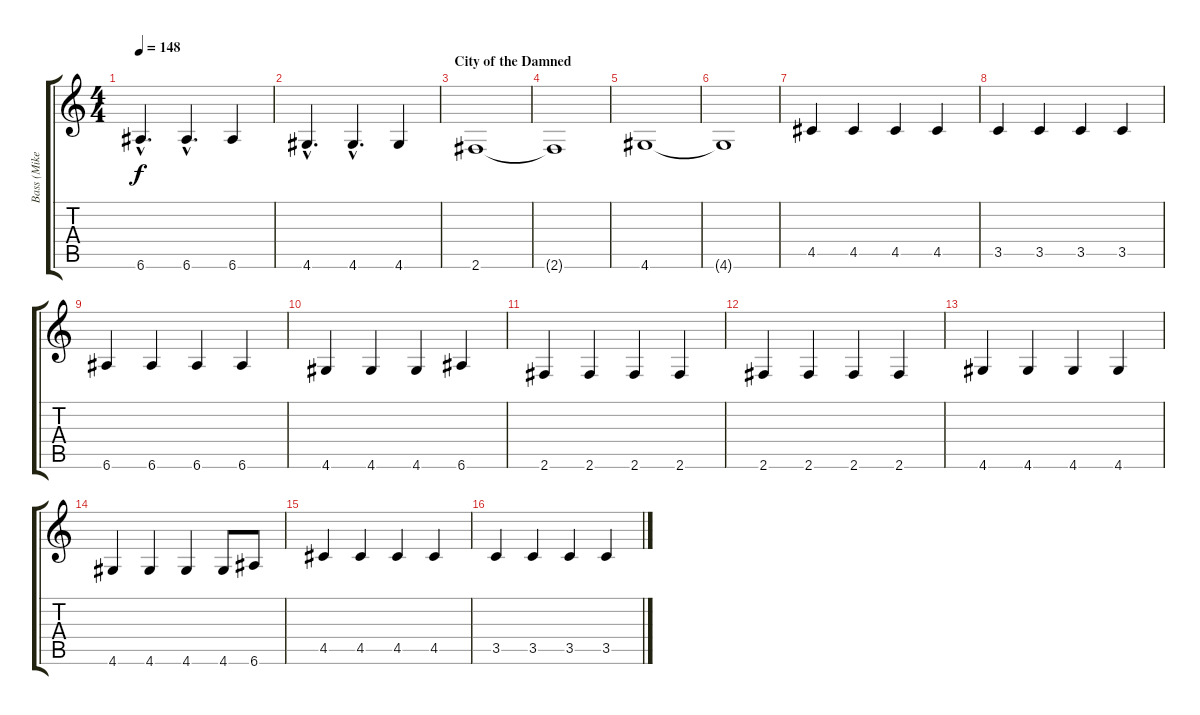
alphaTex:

\track ("Bass (Mike Dirnt)" "Bass (Mike") {instrument electricbasspick}
\staff {score tabs}
\tuning (E4 B3 G3 D3 A2 E2) {hide}
\ts (4 4)
\tempo 148
\clef g2
\ks c
6.6{hac}.4{d dy f} 6.6{hac}.4{d} 6.6.4 |
4.6{hac}.4{d} 4.6{hac}.4{d} 4.6.4 |
\section ("" "City of the Damned")
2.6.1 |
2.6{t}.1 |
4.6.1 |
4.6{t}.1 |
4.5.4 4.5.4 4.5.4 4.5.4 |
3.5.4 3.5.4 3.5.4 3.5.4 |
6.6.4 6.6.4 6.6.4 6.6.4 |
4.6.4 4.6.4 4.6.4 6.6.4 |
2.6.4 2.6.4 2.6.4 2.6.4 |
2.6.4 2.6.4 2.6.4 2.6.4 |
4.6.4 4.6.4 4.6.4 4.6.4 |
4.6.4 4.6.4 4.6.4 4.6.8 6.6.8 |
4.5.4 4.5.4 4.5.4 4.5.4 |
3.5.4 3.5.4 3.5.4 3.5.4
